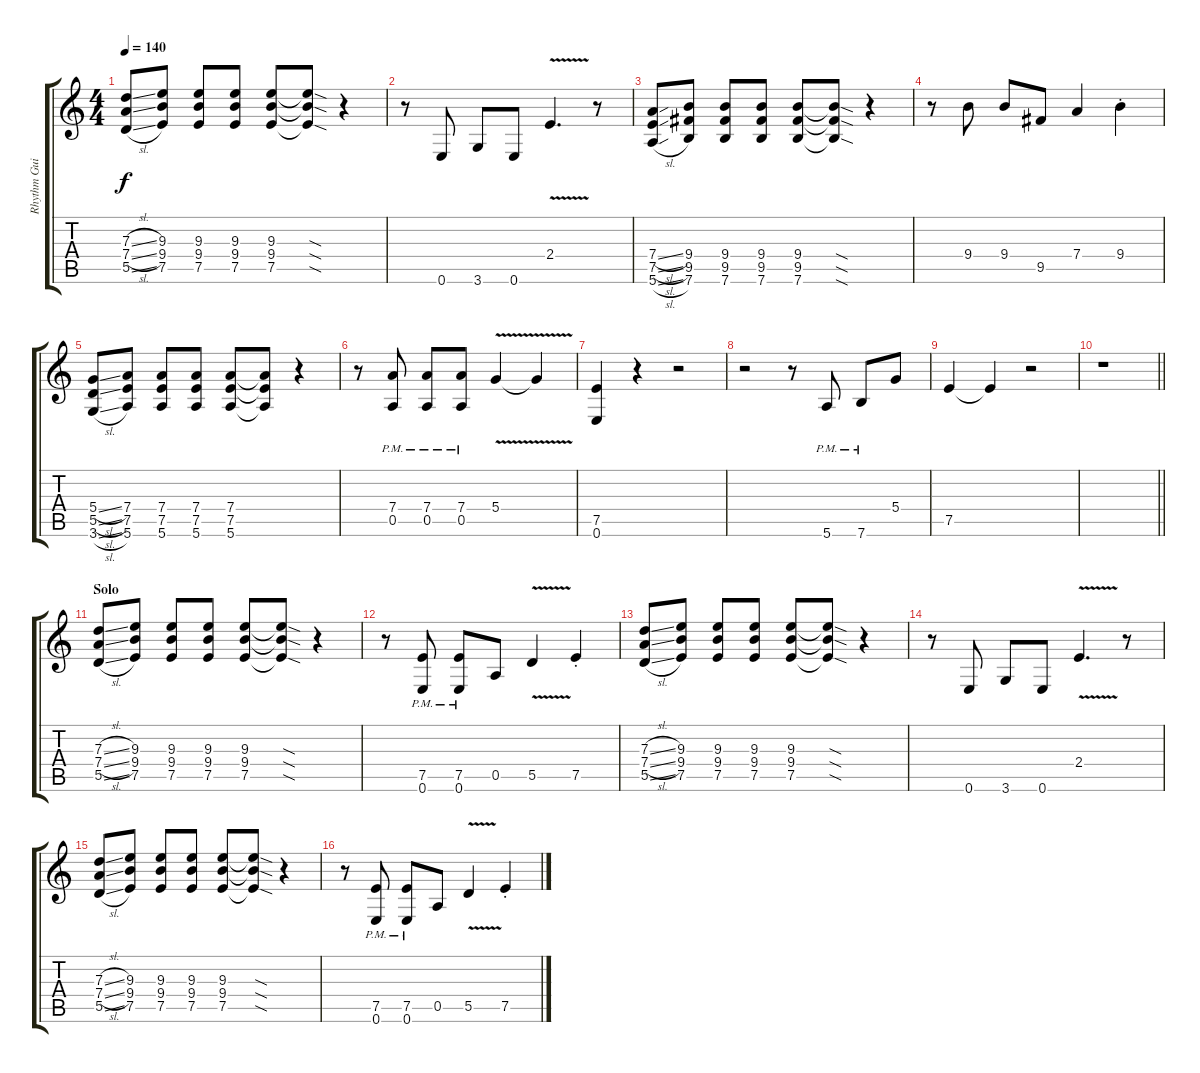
\track ("Rhythm Guitar" "Rhythm Gui") {instrument overdrivenguitar}
\staff {score tabs}
\tuning (E4 B3 G3 D3 A2 E2) {hide}
\ts (4 4)
\tempo 140
\clef g2
\ks c
(7.3{sl} 7.4{sl} 5.5{sl}).8{dy f} (9.3 9.4 7.5).8 (9.3 9.4 7.5).8 (9.3 9.4 7.5).8 (9.3 9.4 7.5).8 (9.3{sod t} 9.4{sod t} 7.5{sod t}).8 r.4 |
r.8 0.6.8 3.6.8 0.6.8 2.4{v}.4{d} r.8 |
(7.4{sl} 7.5{sl} 5.6{sl}).8 (9.4 9.5 7.6).8 (9.4 9.5 7.6).8 (9.4 9.5 7.6).8 (9.4 9.5 7.6).8 (9.4{sod t} 9.5{sod t} 7.6{sod t}).8 r.4 |
r.8 9.4.8 9.4.8 9.5.8 7.4.4 9.4{st}.4 |
(5.4{sl} 5.5{sl} 3.6{sl}).8 (7.4 7.5 5.6).8 (7.4 7.5 5.6).8 (7.4 7.5 5.6).8 (7.4 7.5 5.6).8 (7.4{t} 7.5{t} 5.6{t}).8 r.4 |
r.8 (7.4{pm} 0.5{pm}).8 (7.4{pm} 0.5{pm}).8 (7.4{pm} 0.5{pm}).8 5.4{v}.4 5.4{t}.4 |
(7.5 0.6).4 r.4 r.2 |
r.2 r.8 5.6{pm}.8 7.6{pm}.8 5.4.8 |
7.5.4 7.5{t}.4 r.2 |
\barLineRight lightlight
r.1 |
\section ("" "Solo")
(7.3{sl} 7.4{sl} 5.5{sl}).8 (9.3 9.4 7.5).8 (9.3 9.4 7.5).8 (9.3 9.4 7.5).8 (9.3 9.4 7.5).8 (9.3{sod t} 9.4{sod t} 7.5{sod t}).8 r.4 |
r.8 (7.5{pm} 0.6{pm}).8 (7.5{pm} 0.6{pm}).8 0.5.8 5.5{v}.4 7.5{st}.4 |
(7.3{sl} 7.4{sl} 5.5{sl}).8 (9.3 9.4 7.5).8 (9.3 9.4 7.5).8 (9.3 9.4 7.5).8 (9.3 9.4 7.5).8 (9.3{sod t} 9.4{sod t} 7.5{sod t}).8 r.4 |
r.8 0.6.8 3.6.8 0.6.8 2.4{v}.4{d} r.8 |
(7.3{sl} 7.4{sl} 5.5{sl}).8 (9.3 9.4 7.5).8 (9.3 9.4 7.5).8 (9.3 9.4 7.5).8 (9.3 9.4 7.5).8 (9.3{sod t} 9.4{sod t} 7.5{sod t}).8 r.4 |
r.8 (7.5{pm} 0.6{pm}).8 (7.5{pm} 0.6{pm}).8 0.5.8 5.5{v}.4 7.5{st}.4
